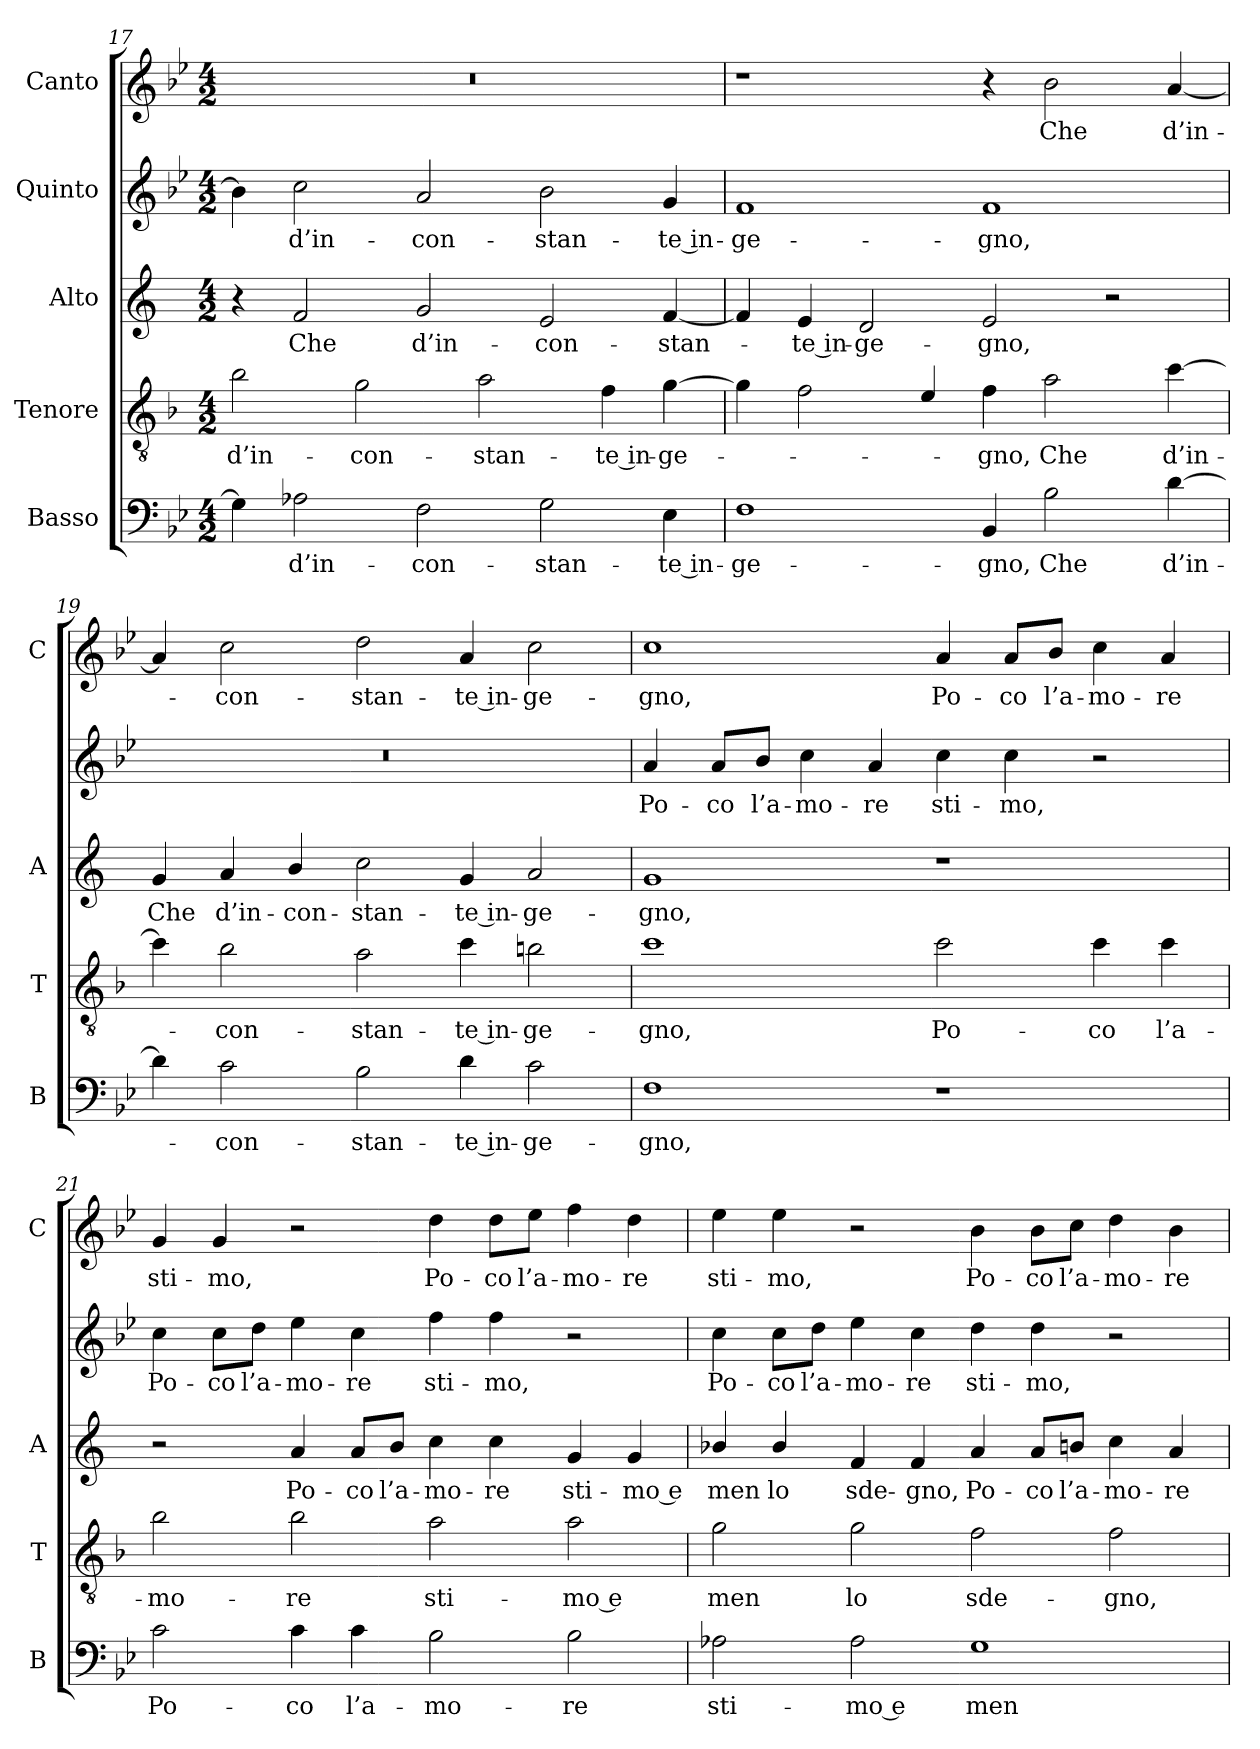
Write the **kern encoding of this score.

**kern	**text	**kern	**text	**kern	**text	**kern	**text	**kern	**text
*part5	*part5	*part4	*part4	*part3	*part3	*part2	*part2	*part1	*part1
*staff5	*staff5	*staff4	*staff4	*staff3	*staff3	*staff2	*staff2	*staff1	*staff1
*I"Basso	*	*I"Tenore	*	*I"Alto	*	*I"Quinto	*	*I"Canto	*
*I'B	*	*I'T	*	*I'A	*	*	*	*I'C	*
*clefF4	*	*clefGv2	*	*clefG2	*	*clefG2	*	*clefG2	*
*	*	*ITrd4c7	*	*ITrd1c2	*	*	*	*	*
*k[b-e-]	*	*k[b-e-]	*	*k[b-e-]	*	*k[b-e-]	*	*k[b-e-]	*
*B-:	*	*B-:	*	*B-:	*	*B-:	*	*B-:	*
*M4/2	*	*M4/2	*	*M4/2	*	*M4/2	*	*M4/2	*
=17	=17	=17	=17	=17	=17	=17	=17	=17	=17
!	!	!	!LO:LY:b	!	!	!	!	!	!
4G\]	.	2e-\	d’in-	4r	.	4b-\]	.	0r	.
!	!LO:LY:b	!	!	!	!LO:LY:b	!	!LO:LY:b	!	!
2A-X\	d’in-	.	.	2e-/	Che	2cc\	d’in-	.	.
!	!	!	!LO:LY:b	!	!	!	!	!	!
.	.	2c\	-con-	.	.	.	.	.	.
!	!LO:LY:b	!	!	!	!LO:LY:b	!	!LO:LY:b	!	!
2F\	-con-	.	.	2f/	d’in-	2a/	-con-	.	.
!	!	!	!LO:LY:b	!	!	!	!	!	!
.	.	2d\	-stan-	.	.	.	.	.	.
!	!LO:LY:b	!	!	!	!LO:LY:b	!	!LO:LY:b	!	!
2G\	-stan-	.	.	2d/	-con-	2b-\	-stan-	.	.
!	!	!	!LO:LY:b	!	!	!	!	!	!
.	.	4B-\	-te in-	.	.	.	.	.	.
!	!LO:LY:b	!	!LO:LY:b	!	!LO:LY:b	!	!LO:LY:b	!	!
4E-\	-te in-	[4c\	-ge-	[4e-/	-stan-	4g/	-te in-	.	.
=18	=18	=18	=18	=18	=18	=18	=18	=18	=18
!	!LO:LY:b	!	!	!	!	!	!LO:LY:b	!	!
1F	-ge-	4c\]	.	4e-/]	.	1f	-ge-	1r	.
!	!	!	!	!	!LO:LY:b	!	!	!	!
.	.	2B-\	.	4d/	-te in-	.	.	.	.
!	!	!	!	!	!LO:LY:b	!	!	!	!
.	.	.	.	2c/	-ge-	.	.	.	.
.	.	4A/	.	.	.	.	.	.	.
!	!LO:LY:b	!	!LO:LY:b	!	!LO:LY:b	!	!LO:LY:b	!	!
4BB-/	-gno,	4B-\	-gno,	2d/	-gno,	1f	-gno,	4r	.
!	!LO:LY:b	!	!LO:LY:b	!	!	!	!	!	!LO:LY:b
2B-\	Che	2d\	Che	.	.	.	.	2b-\	Che
.	.	.	.	2r	.	.	.	.	.
!	!LO:LY:b	!	!LO:LY:b	!	!	!	!	!	!LO:LY:b
[4d\	d’in-	[4f\	d’in-	.	.	.	.	[4a/	d’in-
!!LO:PB:g=z
=19	=19	=19	=19	=19	=19	=19	=19	=19	=19
!	!	!	!	!	!LO:LY:b	!	!	!	!
4d\]	.	4f\]	.	4f/	Che	0r	.	4a/]	.
!	!LO:LY:b	!	!LO:LY:b	!	!LO:LY:b	!	!	!	!LO:LY:b
2c\	-con-	2e-\	-con-	4g/	d’in-	.	.	2cc\	-con-
!	!	!	!	!	!LO:LY:b	!	!	!	!
.	.	.	.	4a/	-con-	.	.	.	.
!	!LO:LY:b	!	!LO:LY:b	!	!LO:LY:b	!	!	!	!LO:LY:b
2B-\	-stan-	2d\	-stan-	2b-\	-stan-	.	.	2dd\	-stan-
!	!LO:LY:b	!	!LO:LY:b	!	!LO:LY:b	!	!	!	!LO:LY:b
4d\	-te in-	4f\	-te in-	4f/	-te in-	.	.	4a/	-te in-
!	!LO:LY:b	!	!LO:LY:b	!	!LO:LY:b	!	!	!	!LO:LY:b
2c\	-ge-	2en\	-ge-	2g/	-ge-	.	.	2cc\	-ge-
=20	=20	=20	=20	=20	=20	=20	=20	=20	=20
!	!LO:LY:b	!	!LO:LY:b	!	!LO:LY:b	!	!LO:LY:b	!	!LO:LY:b
1F	-gno,	1f	-gno,	1f	-gno,	4a/	Po-	1cc	-gno,
!	!	!	!	!	!	!	!LO:LY:b	!	!
.	.	.	.	.	.	8a/L	-co	.	.
!	!	!	!	!	!	!	!LO:LY:b	!	!
.	.	.	.	.	.	8b-/J	l’a-	.	.
!	!	!	!	!	!	!	!LO:LY:b	!	!
.	.	.	.	.	.	4cc\	-mo-	.	.
!	!	!	!	!	!	!	!LO:LY:b	!	!
.	.	.	.	.	.	4a/	-re	.	.
!	!	!	!LO:LY:b	!	!	!	!LO:LY:b	!	!LO:LY:b
1r	.	2f\	Po-	1r	.	4cc\	sti-	4a/	Po-
!	!	!	!	!	!	!	!LO:LY:b	!	!LO:LY:b
.	.	.	.	.	.	4cc\	-mo,	8a/L	-co
!	!	!	!	!	!	!	!	!	!LO:LY:b
.	.	.	.	.	.	.	.	8b-/J	l’a-
!	!	!	!LO:LY:b	!	!	!	!	!	!LO:LY:b
.	.	4f\	-co	.	.	2r	.	4cc\	-mo-
!	!	!	!LO:LY:b	!	!	!	!	!	!LO:LY:b
.	.	4f\	l’a-	.	.	.	.	4a/	-re
=21	=21	=21	=21	=21	=21	=21	=21	=21	=21
!	!LO:LY:b	!	!LO:LY:b	!	!	!	!LO:LY:b	!	!LO:LY:b
2c\	Po-	2e-\	-mo-	2r	.	4cc\	Po-	4g/	sti-
!	!	!	!	!	!	!	!LO:LY:b	!	!LO:LY:b
.	.	.	.	.	.	8cc\L	-co	4g/	-mo,
!	!	!	!	!	!	!	!LO:LY:b	!	!
.	.	.	.	.	.	8dd\J	l’a-	.	.
!	!LO:LY:b	!	!LO:LY:b	!	!LO:LY:b	!	!LO:LY:b	!	!
4c\	-co	2e-\	-re	4g/	Po-	4ee-\	-mo-	2r	.
!	!LO:LY:b	!	!	!	!LO:LY:b	!	!LO:LY:b	!	!
4c\	l’a-	.	.	8g/L	-co	4cc\	-re	.	.
!	!	!	!	!	!LO:LY:b	!	!	!	!
.	.	.	.	8a/J	l’a-	.	.	.	.
!	!LO:LY:b	!	!LO:LY:b	!	!LO:LY:b	!	!LO:LY:b	!	!LO:LY:b
2B-\	-mo-	2d\	sti-	4b-\	-mo-	4ff\	sti-	4dd\	Po-
!	!	!	!	!	!LO:LY:b	!	!LO:LY:b	!	!LO:LY:b
.	.	.	.	4b-\	-re	4ff\	-mo,	8dd\L	-co
!	!	!	!	!	!	!	!	!	!LO:LY:b
.	.	.	.	.	.	.	.	8ee-\J	l’a-
!	!LO:LY:b	!	!LO:LY:b	!	!LO:LY:b	!	!	!	!LO:LY:b
2B-\	-re	2d\	-mo e	4f/	sti-	2r	.	4ff\	-mo-
!	!	!	!	!	!LO:LY:b	!	!	!	!LO:LY:b
.	.	.	.	4f/	-mo e	.	.	4dd\	-re
!!LO:LB:g=z
=22	=22	=22	=22	=22	=22	=22	=22	=22	=22
!	!LO:LY:b	!	!LO:LY:b	!	!LO:LY:b	!	!LO:LY:b	!	!LO:LY:b
2A-X\	sti-	2c\	men	4a-X/	men	4cc\	Po-	4ee-\	sti-
!	!	!	!	!	!LO:LY:b	!	!LO:LY:b	!	!LO:LY:b
.	.	.	.	4a-/	lo	8cc\L	-co	4ee-\	-mo,
!	!	!	!	!	!	!	!LO:LY:b	!	!
.	.	.	.	.	.	8dd\J	l’a-	.	.
!	!LO:LY:b	!	!LO:LY:b	!	!LO:LY:b	!	!LO:LY:b	!	!
2A-\	-mo e	2c\	lo	4e-/	sde-	4ee-\	-mo-	2r	.
!	!	!	!	!	!LO:LY:b	!	!LO:LY:b	!	!
.	.	.	.	4e-/	-gno,	4cc\	-re	.	.
!	!LO:LY:b	!	!LO:LY:b	!	!LO:LY:b	!	!LO:LY:b	!	!LO:LY:b
1G	men	2B-\	sde-	4g/	Po-	4dd\	sti-	4b-\	Po-
!	!	!	!	!	!LO:LY:b	!	!LO:LY:b	!	!LO:LY:b
.	.	.	.	8g/L	-co	4dd\	-mo,	8b-\L	-co
!	!	!	!	!	!LO:LY:b	!	!	!	!LO:LY:b
.	.	.	.	8an/J	l’a-	.	.	8cc\J	l’a-
!	!	!	!LO:LY:b	!	!LO:LY:b	!	!	!	!LO:LY:b
.	.	2B-\	-gno,	4b-\	-mo-	2r	.	4dd\	-mo-
!	!	!	!	!	!LO:LY:b	!	!	!	!LO:LY:b
.	.	.	.	4g/	-re	.	.	4b-\	-re
=	=	=	=	=	=	=	=	=	=
*-	*-	*-	*-	*-	*-	*-	*-	*-	*-
